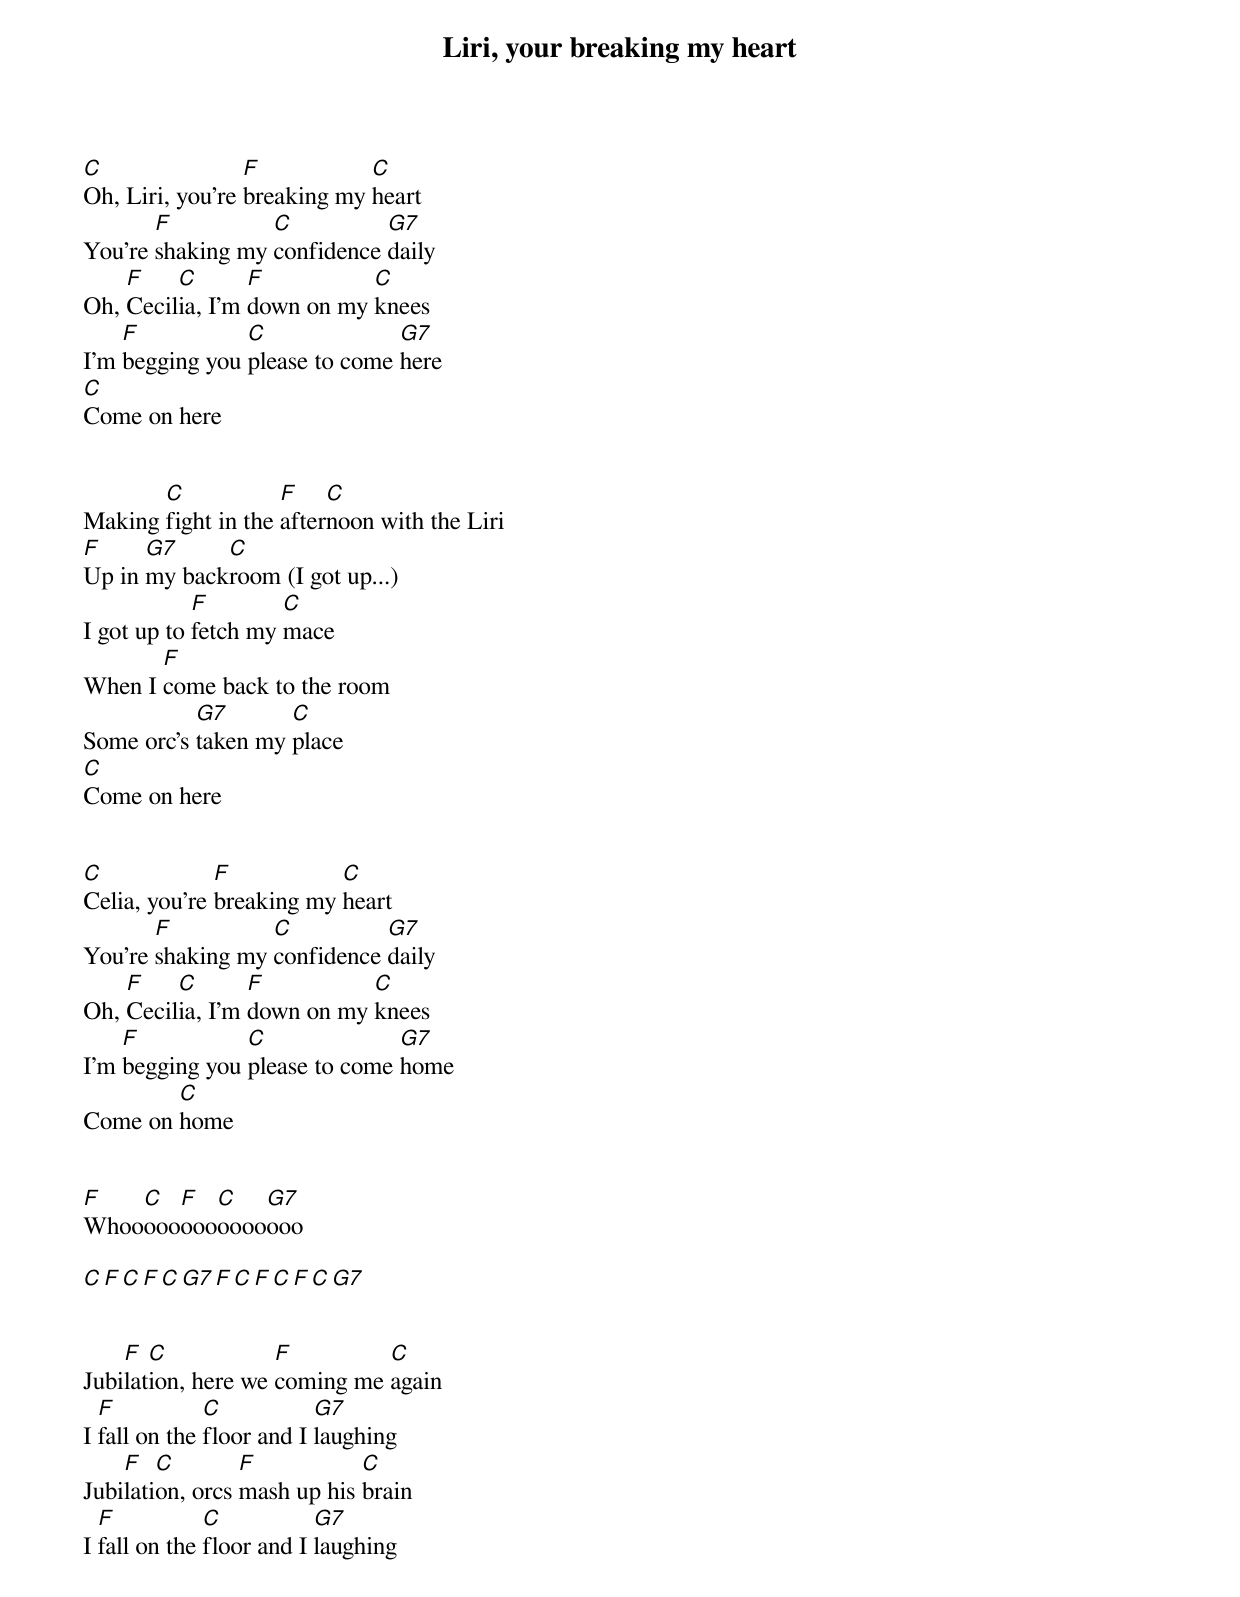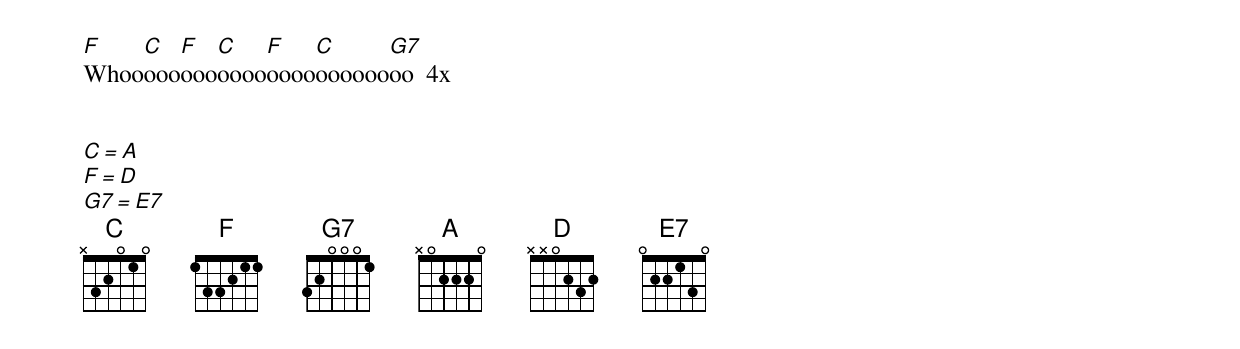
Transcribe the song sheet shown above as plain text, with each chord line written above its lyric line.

Liri, your breaking my heart

C                F           C
Oh, Liri, you’re breaking my heart
       F          C          G7
You're shaking my confidence daily
    F    C       F          C
Oh, Cecilia, I'm down on my knees
    F           C              G7
I'm begging you please to come here
C
Come on here


       C            F    C
Making fight in the afternoon with the Liri
F     G7     C
Up in my backroom (I got up...)
            F        C
I got up to fetch my mace
       F
When I come back to the room
           G7       C
Some orc's taken my place
C
Come on here


C             F           C
Celia, you're breaking my heart
       F          C          G7
You're shaking my confidence daily
    F    C       F          C
Oh, Cecilia, I'm down on my knees
    F           C              G7
I'm begging you please to come home
        C
Come on home


F   C  F  C   G7
Whooooooooooooooo

C F C  F C G7  F C F C F C G7


    F  C            F         C
Jubilation, here we coming me again
  F           C           G7
I fall on the floor and I laughing
    F   C        F           C
Jubilation, orcs mash up his brain
  F           C           G7
I fall on the floor and I laughing


F   C  F  C   F   C     G7
Whoooooooooooooooooooooooo  4x


C  = A
F  = D
G7 = E7
